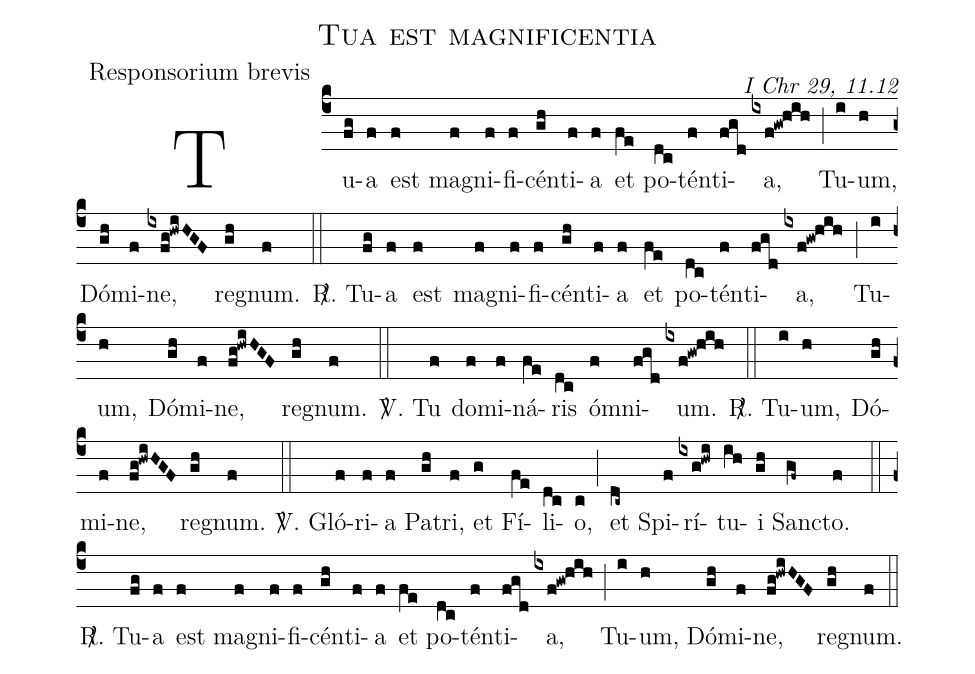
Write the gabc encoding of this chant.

name:Tua est magnificentia;
office-part:Responsorium brevis;
commentary:I Chr 29, 11.12;
%%
(c4)Tu(fg)a(f) est(f) ma(f)gni(f)fi(f)cén(gh)ti(f)a(f) et(fe) po(dc)tén(f)ti(fgd)a,(ixf!gw!hih) (;) Tu(i)um,(h) Dó(gh)mi(f)ne,(ixfg!hwiHGF) re(gh)gnum.(f) (::)


<sp>R/</sp>. Tu(fg)a(f) est(f) ma(f)gni(f)fi(f)cén(gh)ti(f)a(f) et(fe) po(dc)tén(f)ti(fgd)a,(ixf!gw!hih) (;) Tu(i)um,(h) Dó(gh)mi(f)ne,(fg!hwiHGF) re(gh)gnum.(f) (::)

<sp>V/</sp>. Tu(f) do(f)mi(f)ná(fe)ris(dc) óm(f)ni(fgd)um.(ixf!gw!hih) (::)

<sp>R/</sp>. Tu(i)um,(h) Dó(gh)mi(f)ne,(fg!hwiHGF) re(gh)gnum.(f) (::)

<sp>V/</sp>. Gló(f)ri(f)a(f) Pa(gh)tri,(f) et(g) Fí(fe)li(dc)o,(c) (;) et(dc~) Spi(f)rí(ixg!hwi)tu(ih)i(gh) San(gf~)cto.(f) (::)

<sp>R/</sp>. Tu(fg)a(f) est(f) ma(f)gni(f)fi(f)cén(gh)ti(f)a(f) et(fe) po(dc)tén(f)ti(fgd)a,(ixf!gw!hih) (;) Tu(i)um,(h) Dó(gh)mi(f)ne,(fg!hwiHGF) re(gh)gnum.(f) (::)
